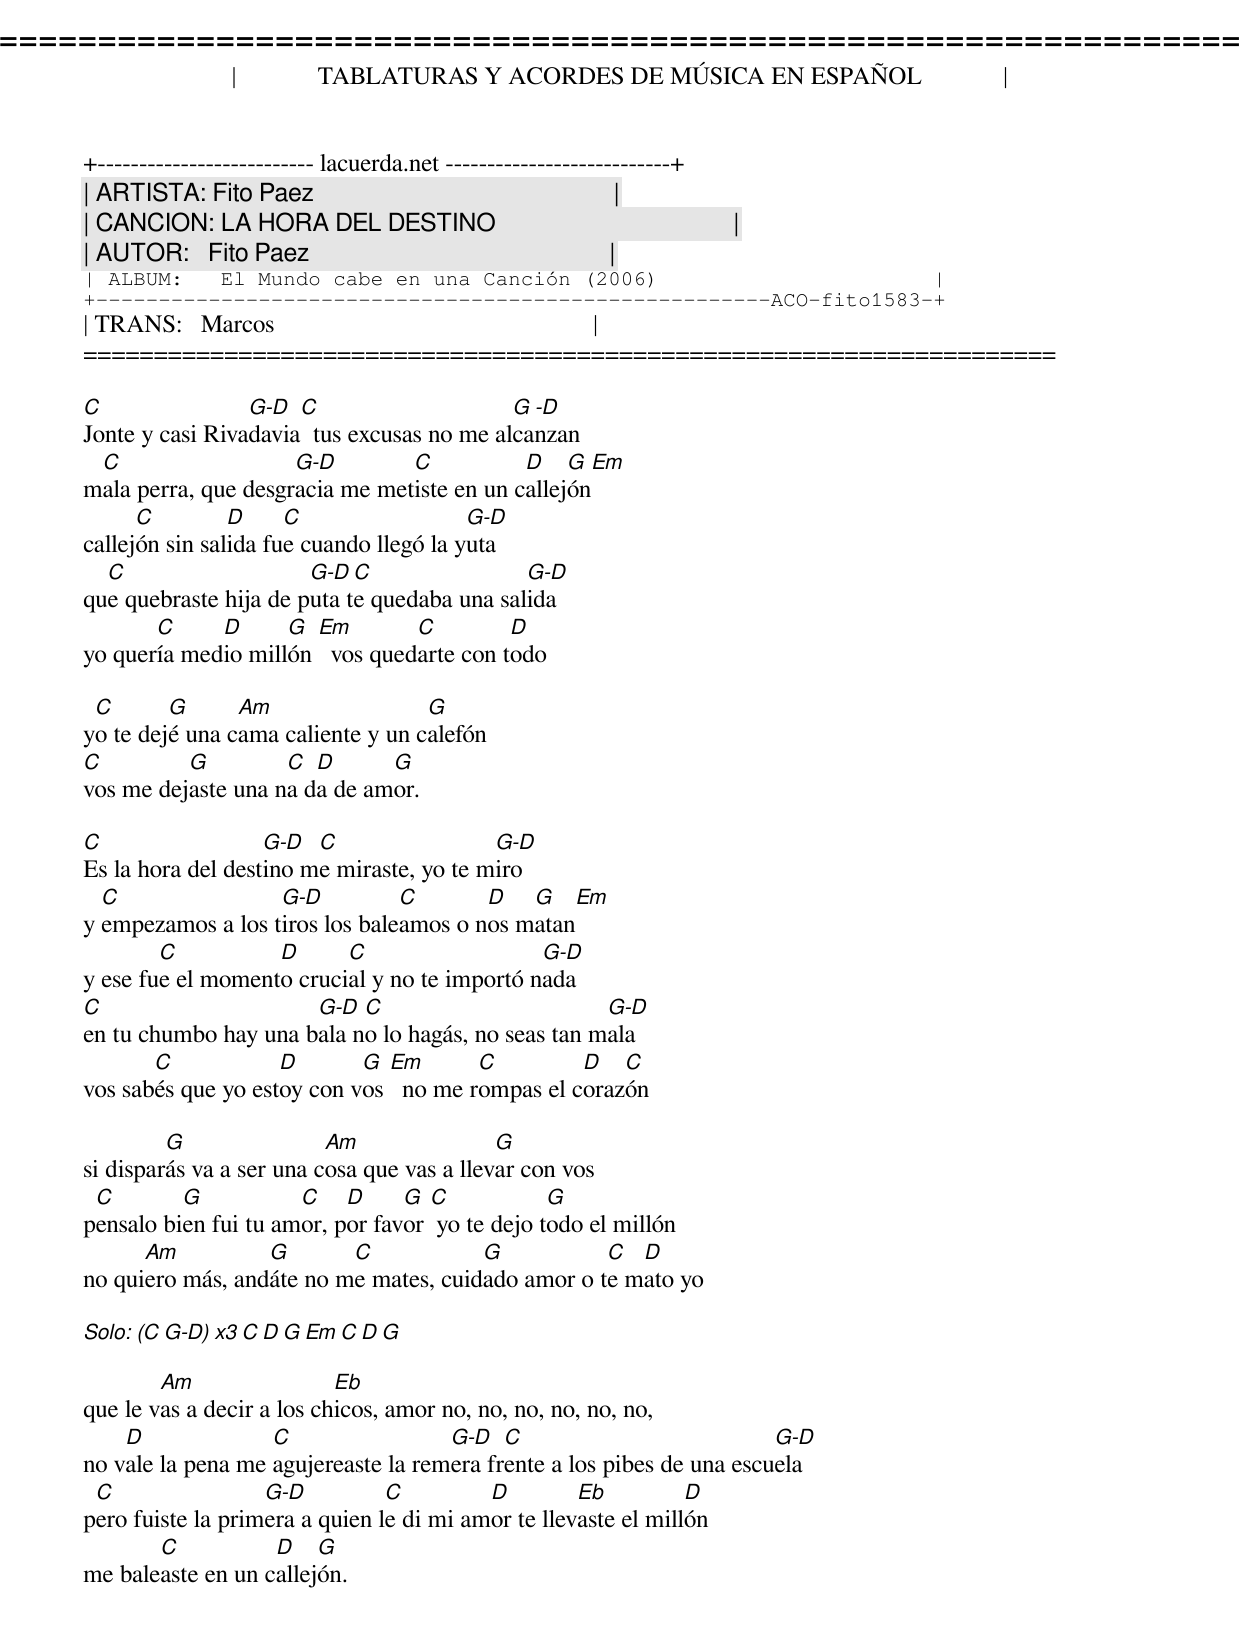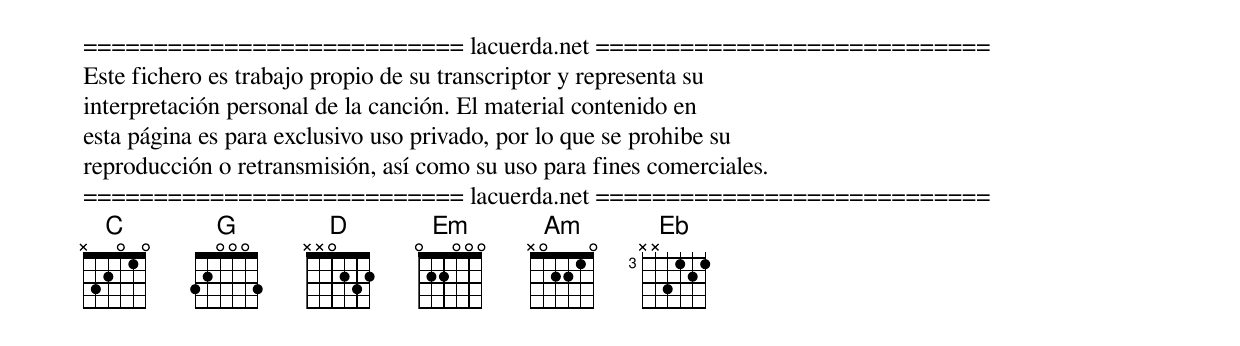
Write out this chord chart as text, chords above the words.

=====================================================================
|             TABLATURAS Y ACORDES DE MÚSICA EN ESPAÑOL             |
+-------------------------- lacuerda.net ---------------------------+
| ARTISTA: Fito Paez                                                |
| CANCION: LA HORA DEL DESTINO                                      |
| AUTOR:   Fito Paez                                                |
| ALBUM:   El Mundo cabe en una Canción (2006)                      |
+------------------------------------------------------ACO-fito1583-+
| TRANS:   Marcos                                                   |
=====================================================================

C                G-D  C                     G -D
Jonte y casi Rivadavia  tus excusas no me alcanzan
 C                   G-D        C           D    G  Em
mala perra, que desgracia me metiste en un callejón
      C         D     C                  G-D
callejón sin salida fue cuando llegó la yuta
  C                    G-D  C                G-D
que quebraste hija de puta te quedaba una salida
       C     D      G  Em        C         D
yo quería medio millón   vos quedarte con todo

 C       G      Am                 G
yo te dejé una cama caliente y un calefón
C         G         C  D      G
vos me dejaste una na da de amor.

C                  G-D  C                 G-D
Es la hora del destino me miraste, yo te miro
  C                G-D          C       D   G   Em
y empezamos a los tiros los baleamos o nos matan
        C          D      C                   G-D
y ese fue el momento crucial y no te importó nada
C                     G-D  C                        G-D
en tu chumbo hay una bala no lo hagás, no seas tan mala
       C            D       G  Em       C         D   C
vos sabés que yo estoy con vos   no me rompas el corazón

         G                Am                G
si disparás va a ser una cosa que vas a llevar con vos
 C        G           C    D     G  C            G
pensalo bien fui tu amor, por favor  yo te dejo todo el millón
      Am          G       C            G           C  D
no quiero más, andáte no me mates, cuidado amor o te mato yo

Solo: (C  G-D)  x3  C  D  G  Em  C  D  G

        Am                 Eb
que le vas a decir a los chicos, amor no, no, no, no, no, no,
    D              C                 G-D   C                           G-D
no vale la pena me agujereaste la remera frente a los pibes de una escuela
 C                 G-D          C         D         Eb          D
pero fuiste la primera a quien le di mi amor te llevaste el millón
       C           D    G
me baleaste en un callejón.


=========================== lacuerda.net ============================
Este fichero es trabajo propio de su transcriptor y representa su
interpretación personal de la canción. El material contenido en
esta página es para exclusivo uso privado, por lo que se prohibe su
reproducción o retransmisión, así como su uso para fines comerciales.
=========================== lacuerda.net ============================
